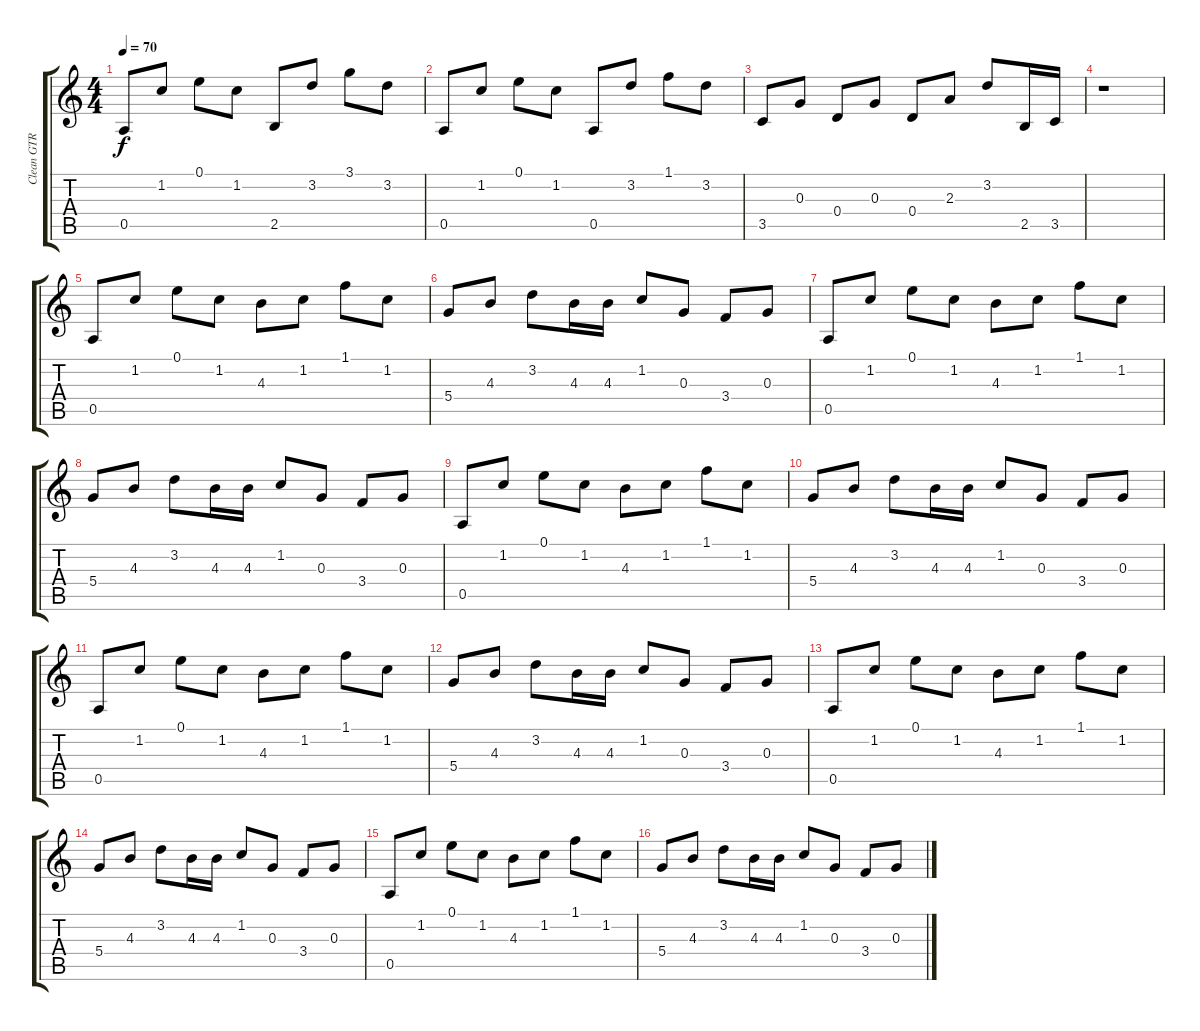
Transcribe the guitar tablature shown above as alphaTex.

\track ("Clean GTR" "Clean GTR") {instrument electricguitarclean}
\staff {score tabs}
\tuning (E4 B3 G3 D3 A2 E2) {hide}
\ts (4 4)
\tempo 70
\clef g2
\ks c
0.5.8{dy f} 1.2.8 0.1.8 1.2.8 2.5.8 3.2.8 3.1.8 3.2.8 |
0.5.8 1.2.8 0.1.8 1.2.8 0.5.8 3.2.8 1.1.8 3.2.8 |
3.5.8 0.3.8 0.4.8 0.3.8 0.4.8 2.3.8 3.2.8 2.5.16 3.5.16 |
r.1 |
0.5.8 1.2.8 0.1.8 1.2.8 4.3.8 1.2.8 1.1.8 1.2.8 |
5.4.8 4.3.8 3.2.8 4.3.16 4.3.16 1.2.8 0.3.8 3.4.8 0.3.8 |
0.5.8 1.2.8 0.1.8 1.2.8 4.3.8 1.2.8 1.1.8 1.2.8 |
5.4.8 4.3.8 3.2.8 4.3.16 4.3.16 1.2.8 0.3.8 3.4.8 0.3.8 |
0.5.8 1.2.8 0.1.8 1.2.8 4.3.8 1.2.8 1.1.8 1.2.8 |
5.4.8 4.3.8 3.2.8 4.3.16 4.3.16 1.2.8 0.3.8 3.4.8 0.3.8 |
0.5.8 1.2.8 0.1.8 1.2.8 4.3.8 1.2.8 1.1.8 1.2.8 |
5.4.8 4.3.8 3.2.8 4.3.16 4.3.16 1.2.8 0.3.8 3.4.8 0.3.8 |
0.5.8 1.2.8 0.1.8 1.2.8 4.3.8 1.2.8 1.1.8 1.2.8 |
5.4.8 4.3.8 3.2.8 4.3.16 4.3.16 1.2.8 0.3.8 3.4.8 0.3.8 |
0.5.8 1.2.8 0.1.8 1.2.8 4.3.8 1.2.8 1.1.8 1.2.8 |
5.4.8 4.3.8 3.2.8 4.3.16 4.3.16 1.2.8 0.3.8 3.4.8 0.3.8
